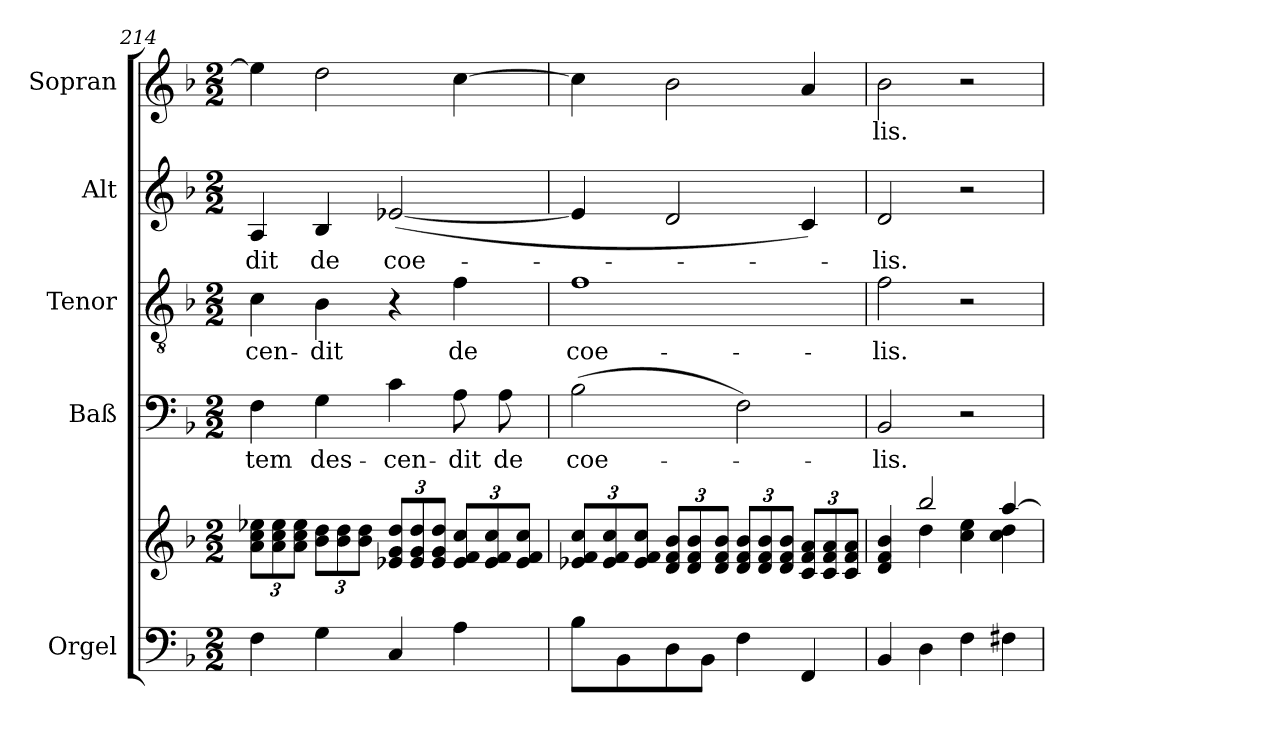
**kern	**kern	**kern	**text	**kern	**text	**kern	**text	**kern	**text
*part5	*part5	*part4	*part4	*part3	*part3	*part2	*part2	*part1	*part1
*staff6	*staff5	*staff4	*staff4	*staff3	*staff3	*staff2	*staff2	*staff1	*staff1
*I"Orgel	*	*I"Baß	*	*I"Tenor	*	*I"Alt	*	*I"Sopran	*
*I'Org.	*	*	*	*	*	*	*	*	*
*clefF4	*clefG2	*clefF4	*	*clefGv2	*	*clefG2	*	*clefG2	*
*k[b-]	*k[b-]	*k[b-]	*	*k[b-]	*	*k[b-]	*	*k[b-]	*
*F:	*F:	*F:	*	*F:	*	*F:	*	*F:	*
*M2/2	*M2/2	*M2/2	*	*M2/2	*	*M2/2	*	*M2/2	*
*	*Xbrackettup	*	*	*	*	*	*	*	*
=214	=214	=214	=214	=214	=214	=214	=214	=214	=214
!	!	!	!LO:LY:b	!	!LO:LY:b	!	!LO:LY:b	!	!
4F\	12a\ 12cc\ 12ee-X\L	4F\	-tem	4c\	-cen-	4A/	-dit	4ee-\]	.
.	12a\ 12cc\ 12ee-\	.	.	.	.	.	.	.	.
.	12a\ 12cc\ 12ee-\J	.	.	.	.	.	.	.	.
!	!	!	!LO:LY:b	!	!LO:LY:b	!	!LO:LY:b	!	!
4G\	12b-\ 12dd\L	4G\	des-	4B-\	-dit	4B-/	de	2dd\	.
.	12b-\ 12dd\	.	.	.	.	.	.	.	.
.	12b-\ 12dd\J	.	.	.	.	.	.	.	.
!	!	!	!LO:LY:b	!	!	!	!LO:LY:b	!	!
4C/	12e-X/ 12g/ 12dd/L	4c\	-cen-	4r	.	(<[2e-X/	coe-	.	.
.	12e-/ 12g/ 12dd/	.	.	.	.	.	.	.	.
.	12e-/ 12g/ 12dd/J	.	.	.	.	.	.	.	.
!	!	!	!LO:LY:b	!	!LO:LY:b	!	!	!	!
4A\	12e-/ 12f/ 12cc/L	8A\	-dit	4f\	de	.	.	[4cc\	.
.	12e-/ 12f/ 12cc/	.	.	.	.	.	.	.	.
!	!	!	!LO:LY:b	!	!	!	!	!	!
.	.	8A\	de	.	.	.	.	.	.
.	12e-/ 12f/ 12cc/J	.	.	.	.	.	.	.	.
=215	=215	=215	=215	=215	=215	=215	=215	=215	=215
!	!	!	!LO:LY:b	!	!LO:LY:b	!	!	!	!
8B-\L	12e-X/ 12f/ 12cc/L	(>2B-\	coe-	1f	coe-	4e-/]	.	4cc\]	.
.	12e-/ 12f/ 12cc/	.	.	.	.	.	.	.	.
8BB-\	.	.	.	.	.	.	.	.	.
.	12e-/ 12f/ 12cc/J	.	.	.	.	.	.	.	.
8D\	12d/ 12f/ 12b-/L	.	.	.	.	2d/	.	2b-\	.
.	12d/ 12f/ 12b-/	.	.	.	.	.	.	.	.
8BB-\J	.	.	.	.	.	.	.	.	.
.	12d/ 12f/ 12b-/J	.	.	.	.	.	.	.	.
4F\	12d/ 12f/ 12b-/L	2F\)	.	.	.	.	.	.	.
.	12d/ 12f/ 12b-/	.	.	.	.	.	.	.	.
.	12d/ 12f/ 12b-/J	.	.	.	.	.	.	.	.
4FF/	12c/ 12f/ 12a/L	.	.	.	.	4c/)	.	4a/	.
.	12c/ 12f/ 12a/	.	.	.	.	.	.	.	.
.	12c/ 12f/ 12a/J	.	.	.	.	.	.	.	.
=216	=216	=216	=216	=216	=216	=216	=216	=216	=216
*	*^	*	*	*	*	*	*	*	*
!	!	!	!	!LO:LY:b	!	!LO:LY:b	!	!LO:LY:b	!	!LO:LY:b
4BB-/	4d/ 4f/ 4b-/	4ryy	2BB-/	-lis.	2f\	-lis.	2d/	-lis.	2b-\	-lis.
4D\	2bb-/	4dd\	.	.	.	.	.	.	.	.
4F\	.	4cc\ 4ee\	2r	.	2r	.	2r	.	2r	.
4F#X\	[>4aa/	4cc\ 4dd\	.	.	.	.	.	.	.	.
*	*v	*v	*	*	*	*	*	*	*	*
=	=	=	=	=	=	=	=	=	=
*-	*-	*-	*-	*-	*-	*-	*-	*-	*-
